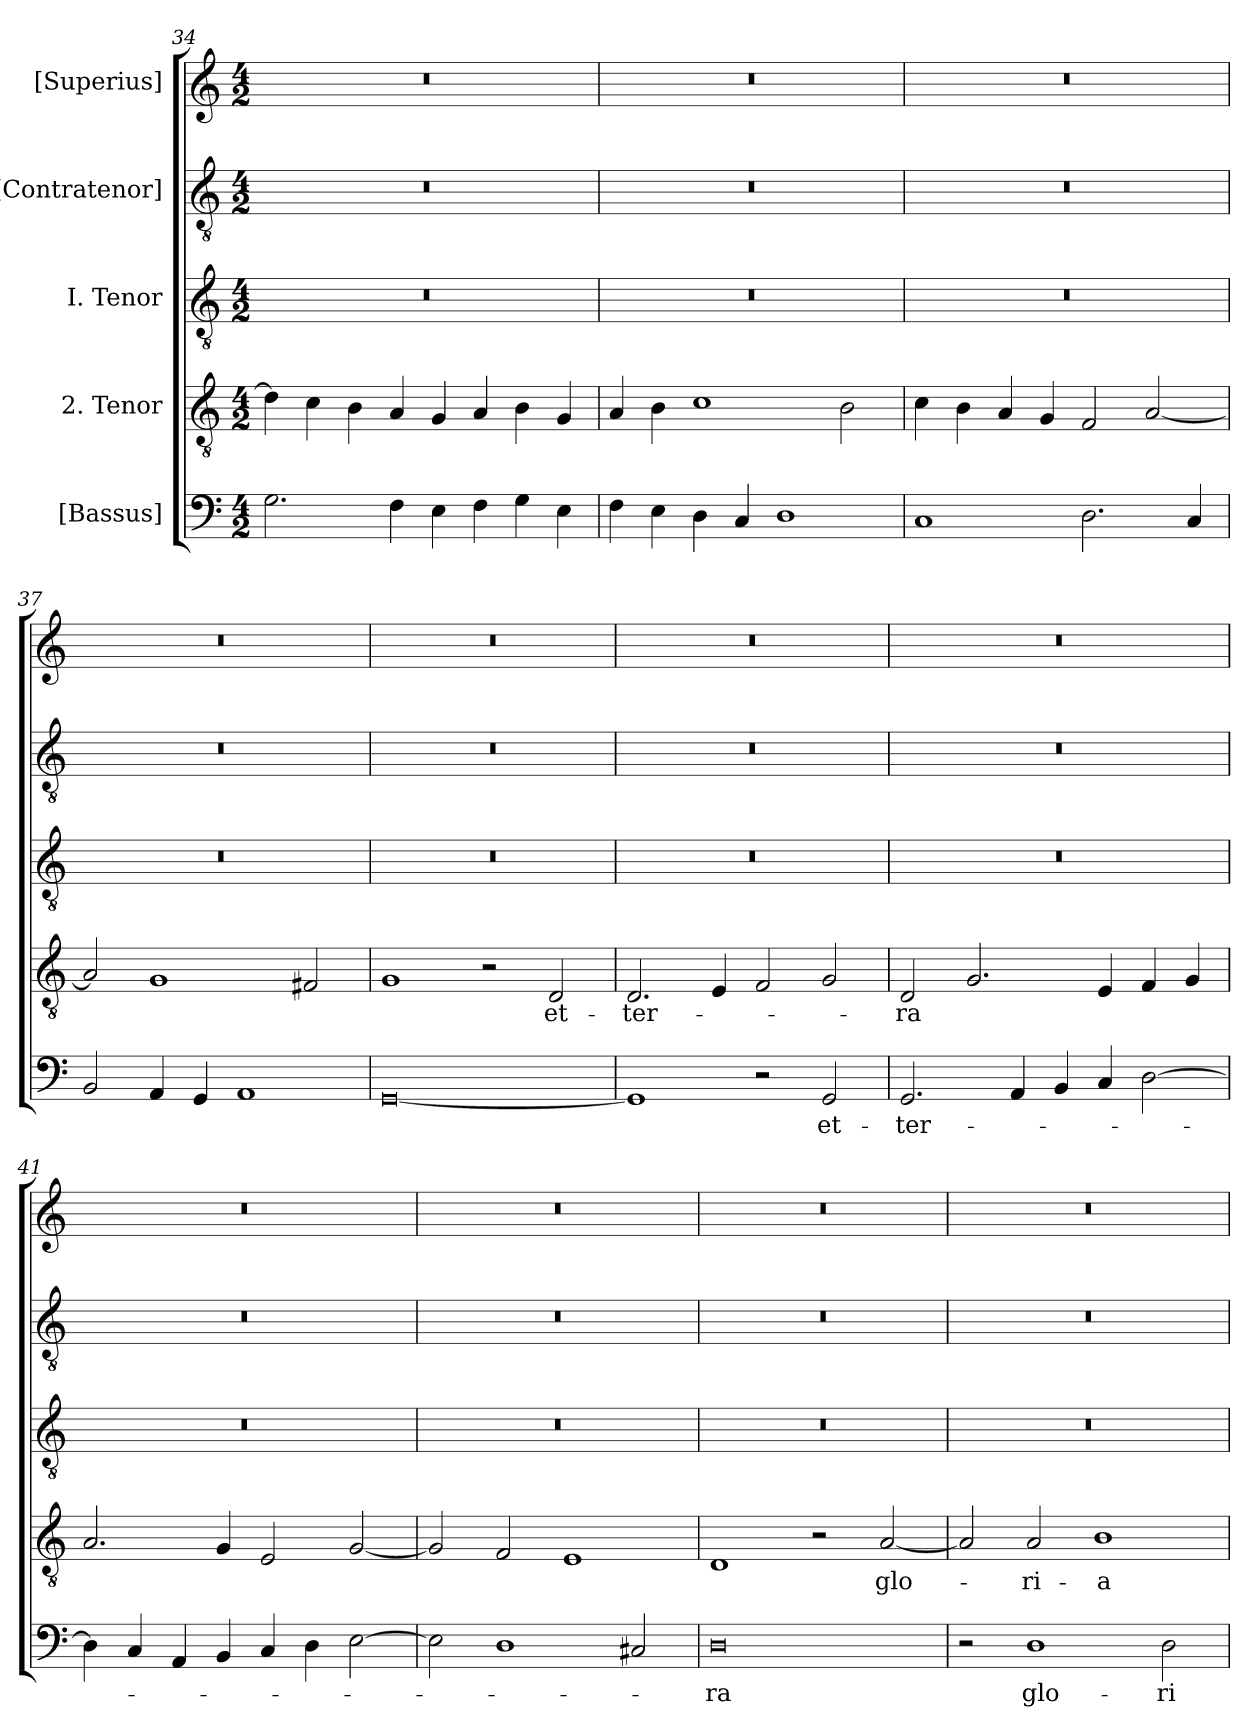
**kern	**text	**kern	**text	**kern	**kern	**kern
*part5	*part5	*part4	*part4	*part3	*part2	*part1
*staff5	*staff5	*staff4	*staff4	*staff3	*staff2	*staff1
*I"[Bassus]	*	*I"2. Tenor	*	*I"I. Tenor	*I"[Contratenor]	*I"[Superius]
*clefF4	*	*clefGv2	*	*clefGv2	*clefGv2	*clefG2
*k[]	*	*k[]	*	*k[]	*k[]	*k[]
*M4/2	*	*M4/2	*	*M4/2	*M4/2	*M4/2
=34	=34	=34	=34	=34	=34	=34
2.G\	.	4d\]	.	0r	0r	0r
.	.	4c\	.	.	.	.
.	.	4B\	.	.	.	.
4F\	.	4A/	.	.	.	.
4E\	.	4G/	.	.	.	.
4F\	.	4A/	.	.	.	.
4G\	.	4B\	.	.	.	.
4E\	.	4G/	.	.	.	.
=35	=35	=35	=35	=35	=35	=35
4F\	.	4A/	.	0r	0r	0r
4E\	.	4B\	.	.	.	.
4D\	.	1c\	.	.	.	.
4C/	.	.	.	.	.	.
1D\	.	.	.	.	.	.
.	.	2B\	.	.	.	.
=36	=36	=36	=36	=36	=36	=36
1C/	.	4c\	.	0r	0r	0r
.	.	4B\	.	.	.	.
.	.	4A/	.	.	.	.
.	.	4G/	.	.	.	.
2.D\	.	2F/	.	.	.	.
.	.	[2A/	.	.	.	.
4C/	.	.	.	.	.	.
=37	=37	=37	=37	=37	=37	=37
2BB/	.	2A/]	.	0r	0r	0r
4AA/	.	1G/	.	.	.	.
4GG/	.	.	.	.	.	.
1AA/	.	.	.	.	.	.
.	.	2F#X/	.	.	.	.
=38	=38	=38	=38	=38	=38	=38
[0GG/	.	1G/	.	0r	0r	0r
.	.	2r	.	.	.	.
.	.	2D/	et-	.	.	.
=39	=39	=39	=39	=39	=39	=39
1GG/]	.	2.D/	ter-	0r	0r	0r
.	.	4E/	.	.	.	.
2r	.	2F/	.	.	.	.
2GG/	et-	2G/	.	.	.	.
=40	=40	=40	=40	=40	=40	=40
2.GG/	ter-	2D/	-ra	0r	0r	0r
.	.	2.G/	.	.	.	.
4AA/	.	.	.	.	.	.
4BB/	.	.	.	.	.	.
4C/	.	4E/	.	.	.	.
[2D\	.	4F/	.	.	.	.
.	.	4G/	.	.	.	.
=41	=41	=41	=41	=41	=41	=41
4D\]	.	2.A/	.	0r	0r	0r
4C/	.	.	.	.	.	.
4AA/	.	.	.	.	.	.
4BB/	.	4G/	.	.	.	.
4C/	.	2E/	.	.	.	.
4D\	.	.	.	.	.	.
[2E\	.	[2G/	.	.	.	.
=42	=42	=42	=42	=42	=42	=42
2E\]	.	2G/]	.	0r	0r	0r
1D\	.	2F/	.	.	.	.
.	.	1E/	.	.	.	.
2C#X/	.	.	.	.	.	.
=43	=43	=43	=43	=43	=43	=43
0D\	-ra	1D/	.	0r	0r	0r
.	.	2r	.	.	.	.
.	.	[2A/	glo-	.	.	.
=44	=44	=44	=44	=44	=44	=44
2r	.	2A/]	.	0r	0r	0r
1D\	glo-	2A/	-ri-	.	.	.
.	.	1B\	-a	.	.	.
2D\	-ri-	.	.	.	.	.
=	=	=	=	=	=	=
*-	*-	*-	*-	*-	*-	*-
